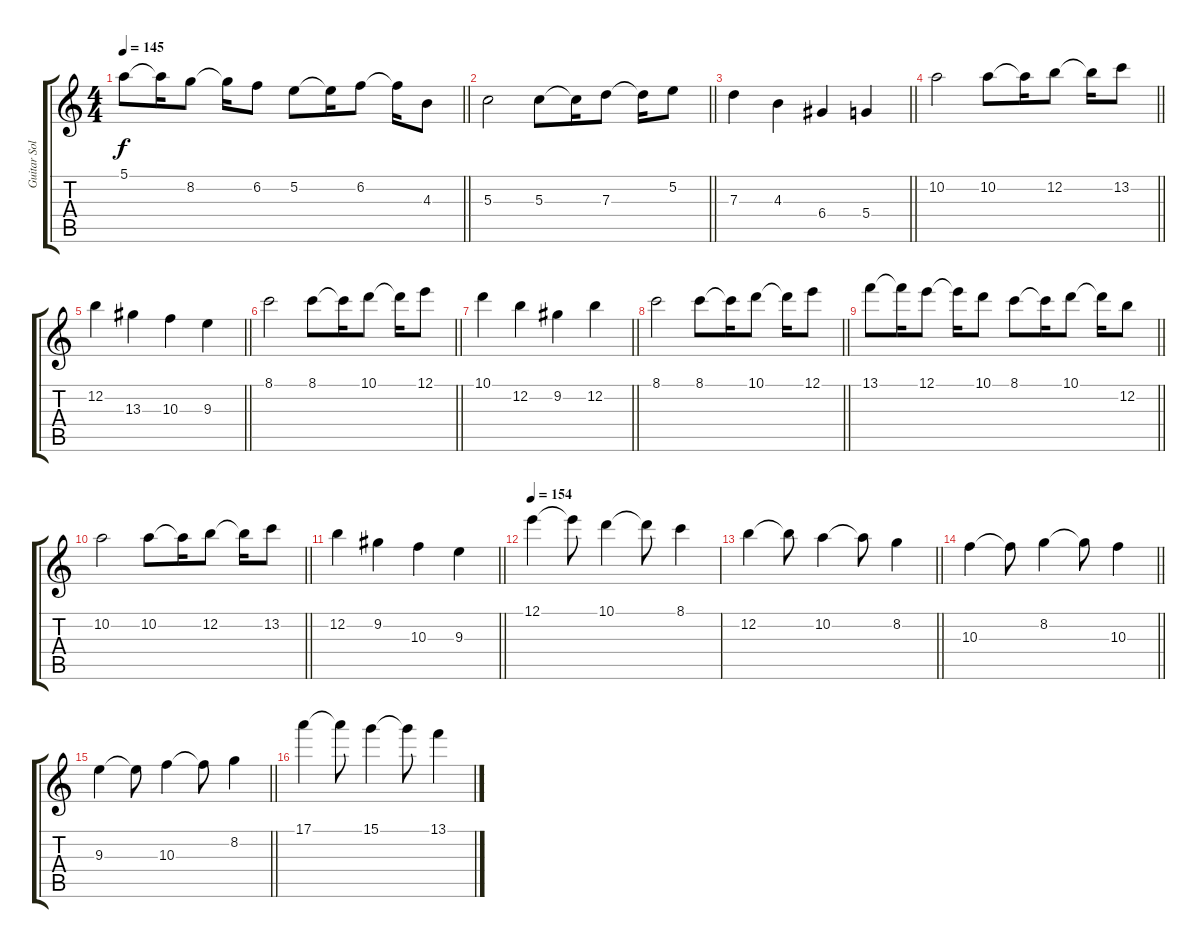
\track ("Guitar Solo" "Guitar Sol") {instrument distortionguitar}
\staff {score tabs}
\tuning (E4 B3 G3 D3 A2 E2) {hide}
\ts (4 4)
\tempo 145
\clef g2
\barLineRight lightlight
\ks c
5.1.8{dy f} 5.1{t}.16 8.2.8 8.2{t}.16 6.2.8 5.2.8 5.2{t}.16 6.2.8 6.2{t}.16 4.3.8 |
\barLineRight lightlight
5.3.2 5.3.8 5.3{t}.16 7.3.8 7.3{t}.16 5.2.8 |
\barLineRight lightlight
7.3.4 4.3.4 6.4.4 5.4.4 |
\barLineRight lightlight
10.2.2 10.2.8 10.2{t}.16 12.2.8 12.2{t}.16 13.2.8 |
\barLineRight lightlight
12.2.4 13.3.4 10.3.4 9.3.4 |
\barLineRight lightlight
8.1.2 8.1.8 8.1{t}.16 10.1.8 10.1{t}.16 12.1.8 |
\barLineRight lightlight
10.1.4 12.2.4 9.2.4 12.2.4 |
\barLineRight lightlight
8.1.2 8.1.8 8.1{t}.16 10.1.8 10.1{t}.16 12.1.8 |
\barLineRight lightlight
13.1.8 13.1{t}.16 12.1.8 12.1{t}.16 10.1.8 8.1.8 8.1{t}.16 10.1.8 10.1{t}.16 12.2.8 |
\barLineRight lightlight
10.2.2 10.2.8 10.2{t}.16 12.2.8 12.2{t}.16 13.2.8 |
\barLineRight lightlight
12.2.4 9.2.4 10.3.4 9.3.4 |
\tempo 154
12.1.4 12.1{t}.8 10.1.4 10.1{t}.8 8.1.4 |
\barLineRight lightlight
12.2.4 12.2{t}.8 10.2.4 10.2{t}.8 8.2.4 |
\barLineRight lightlight
10.3.4 10.3{t}.8 8.2.4 8.2{t}.8 10.3.4 |
\barLineRight lightlight
9.3.4 9.3{t}.8 10.3.4 10.3{t}.8 8.2.4 |
17.1.4 17.1{t}.8 15.1.4 15.1{t}.8 13.1.4
